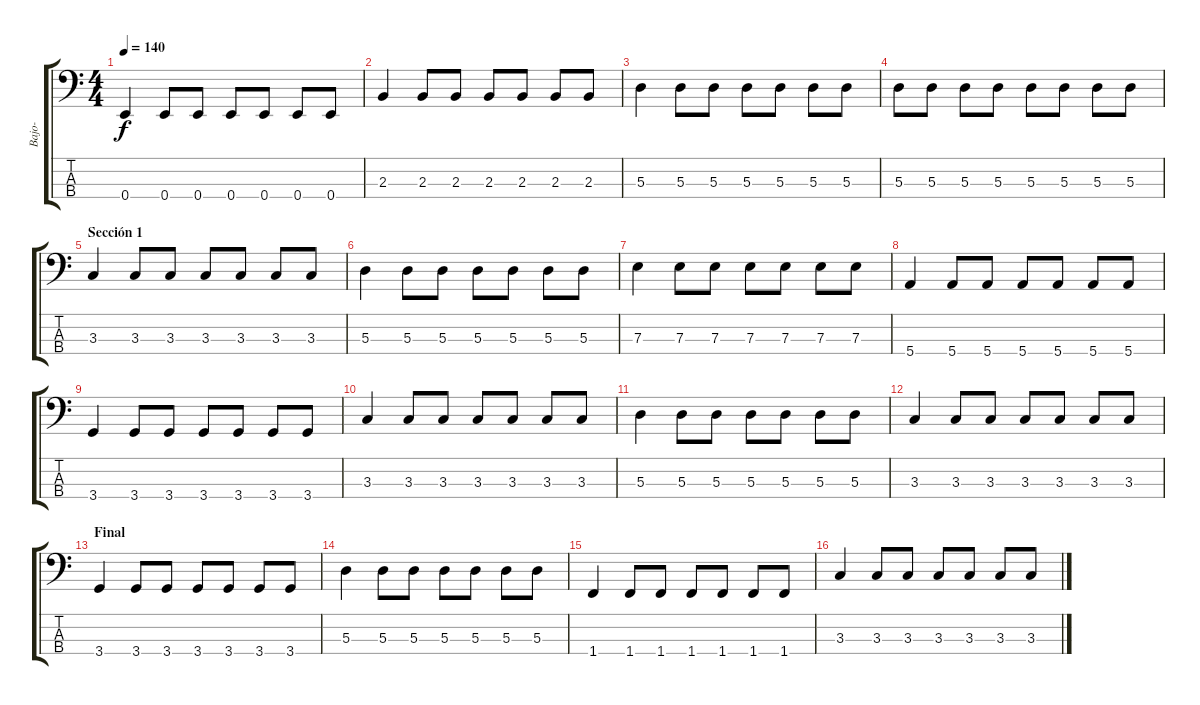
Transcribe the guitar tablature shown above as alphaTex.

\track ("Bajo-" "Bajo-") {instrument electricbasspick}
\staff {score tabs}
\tuning (G2 D2 A1 E1) {hide}
\ts (4 4)
\tempo 140
\clef f4
\ks c
0.4.4{dy f} 0.4.8 0.4.8 0.4.8 0.4.8 0.4.8 0.4.8 |
2.3.4 2.3.8 2.3.8 2.3.8 2.3.8 2.3.8 2.3.8 |
5.3.4 5.3.8 5.3.8 5.3.8 5.3.8 5.3.8 5.3.8 |
5.3.8 5.3.8 5.3.8 5.3.8 5.3.8 5.3.8 5.3.8 5.3.8 |
\section ("" "Sección 1")
3.3.4 3.3.8 3.3.8 3.3.8 3.3.8 3.3.8 3.3.8 |
5.3.4 5.3.8 5.3.8 5.3.8 5.3.8 5.3.8 5.3.8 |
7.3.4 7.3.8 7.3.8 7.3.8 7.3.8 7.3.8 7.3.8 |
5.4.4 5.4.8 5.4.8 5.4.8 5.4.8 5.4.8 5.4.8 |
3.4.4 3.4.8 3.4.8 3.4.8 3.4.8 3.4.8 3.4.8 |
3.3.4 3.3.8 3.3.8 3.3.8 3.3.8 3.3.8 3.3.8 |
5.3.4 5.3.8 5.3.8 5.3.8 5.3.8 5.3.8 5.3.8 |
3.3.4 3.3.8 3.3.8 3.3.8 3.3.8 3.3.8 3.3.8 |
\section ("" "Final")
3.4.4 3.4.8 3.4.8 3.4.8 3.4.8 3.4.8 3.4.8 |
5.3.4 5.3.8 5.3.8 5.3.8 5.3.8 5.3.8 5.3.8 |
1.4.4 1.4.8 1.4.8 1.4.8 1.4.8 1.4.8 1.4.8 |
3.3.4 3.3.8 3.3.8 3.3.8 3.3.8 3.3.8 3.3.8
